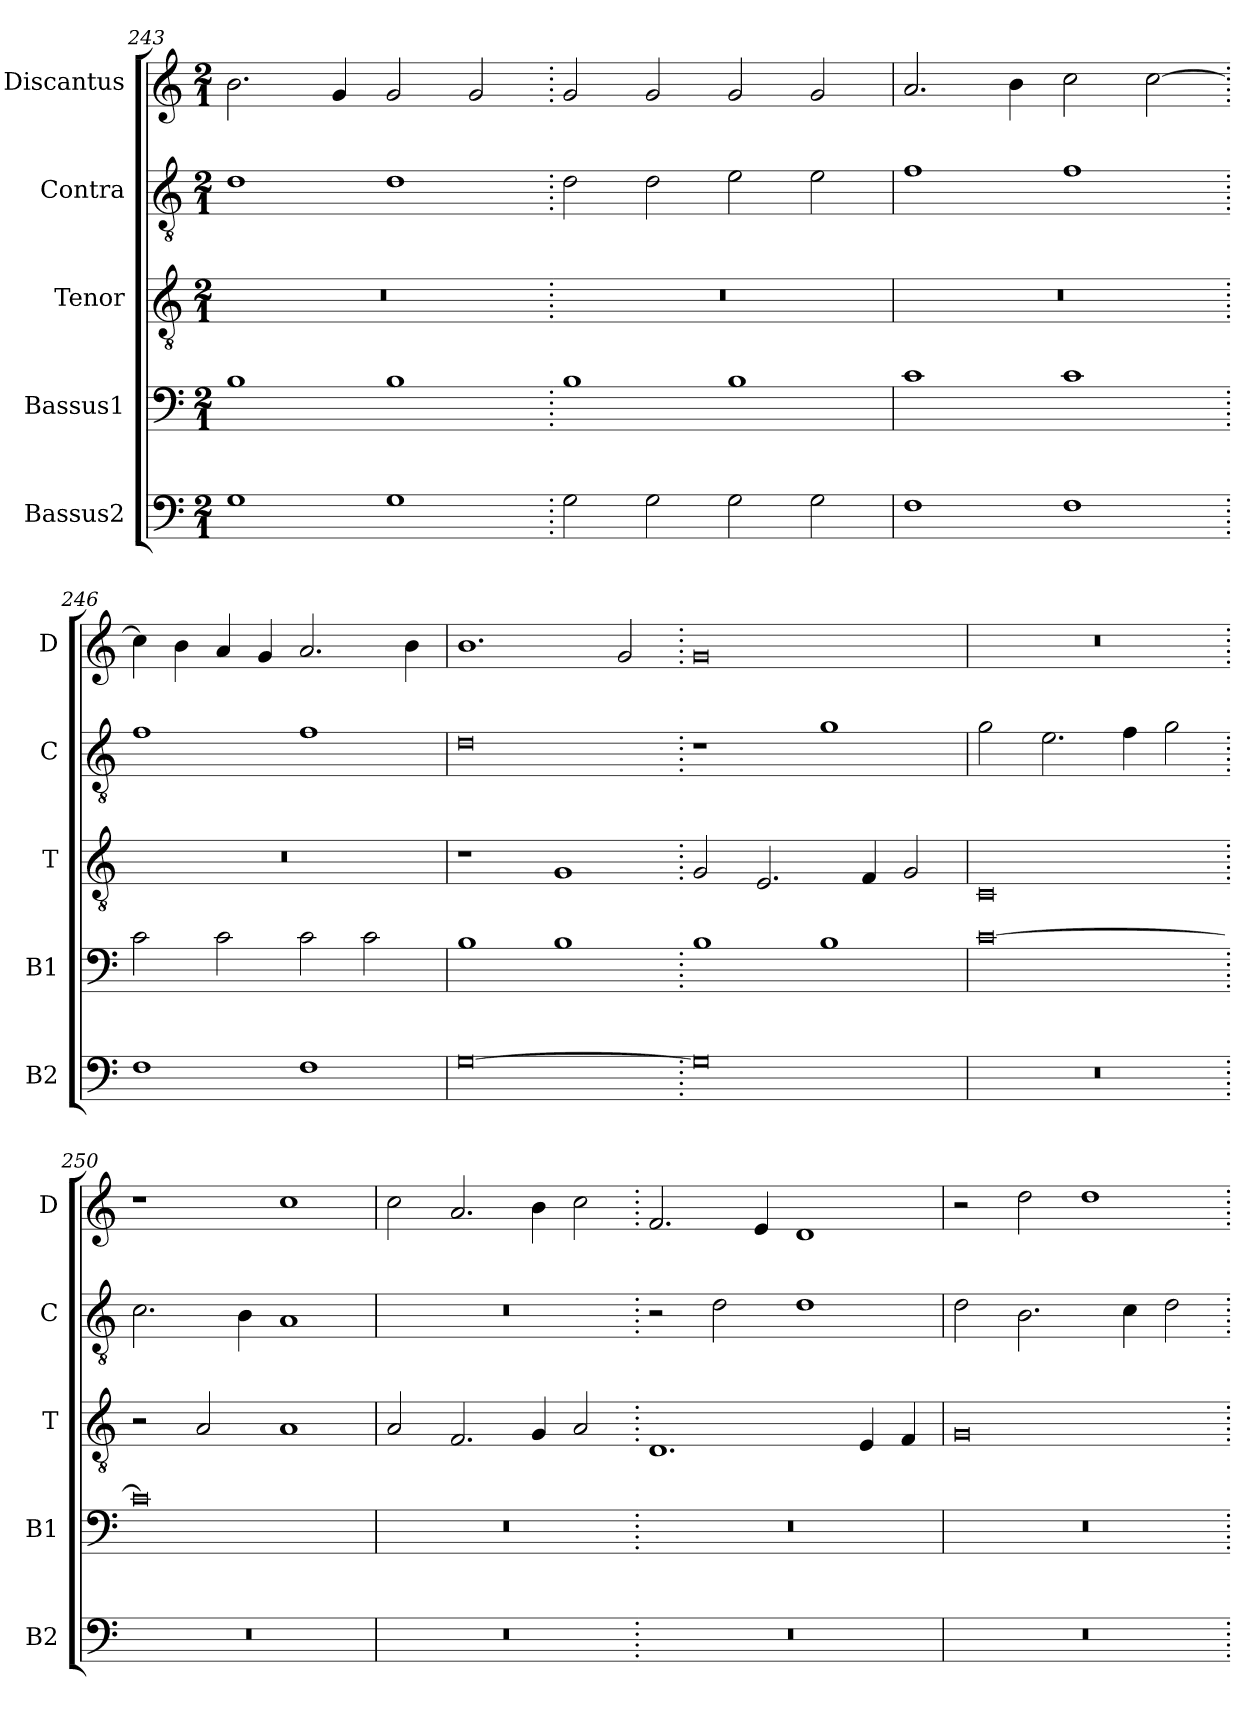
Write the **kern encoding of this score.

**kern	**kern	**kern	**kern	**kern
*part5	*part4	*part3	*part2	*part1
*staff5	*staff4	*staff3	*staff2	*staff1
*I"Bassus2	*I"Bassus1	*I"Tenor	*I"Contra	*I"Discantus
*I'B2	*I'B1	*I'T	*I'C	*I'D
*clefF4	*clefF4	*clefGv2	*clefGv2	*clefG2
*k[]	*k[]	*k[]	*k[]	*k[]
*M2/1	*M2/1	*M2/1	*M2/1	*M2/1
=243	=243	=243	=243	=243
1G	1B	0r	1d	2.b\
.	.	.	.	4g/
1G	1B	.	1d	2g/
.	.	.	.	2g/
=244.	=244.	=244.	=244.	=244.
2G\	1B	0r	2d\	2g/
2G\	.	.	2d\	2g/
2G\	1B	.	2e\	2g/
2G\	.	.	2e\	2g/
=245	=245	=245	=245	=245
1F	1c	0r	1f	2.a/
.	.	.	.	4b\
1F	1c	.	1f	2cc\
.	.	.	.	[2cc\
=246.	=246.	=246.	=246.	=246.
1F	2c\	0r	1f	4cc\]
.	.	.	.	4b\
.	2c\	.	.	4a/
.	.	.	.	4g/
1F	2c\	.	1f	2.a/
.	2c\	.	.	.
.	.	.	.	4b\
=247	=247	=247	=247	=247
[0G	1B	1r	0d	1.b
.	1B	1G	.	.
.	.	.	.	2g/
=248.	=248.	=248.	=248.	=248.
0G]	1B	2G/	1r	0g
.	.	2.E/	.	.
.	1B	.	1g	.
.	.	4F/	.	.
.	.	2G/	.	.
=249	=249	=249	=249	=249
0r	[0c	0C	2g\	0r
.	.	.	2.e\	.
.	.	.	4f\	.
.	.	.	2g\	.
=250.	=250.	=250.	=250.	=250.
0r	0c]	2r	2.c\	1r
.	.	2A/	.	.
.	.	.	4B\	.
.	.	1A	1A	1cc
=251	=251	=251	=251	=251
0r	0r	2A/	0r	2cc\
.	.	2.F/	.	2.a/
.	.	4G/	.	4b\
.	.	2A/	.	2cc\
=252.	=252.	=252.	=252.	=252.
0r	0r	1.D	2r	2.f/
.	.	.	2d\	.
.	.	.	.	4e/
.	.	.	1d	1d
.	.	4E/	.	.
.	.	4F/	.	.
=253	=253	=253	=253	=253
0r	0r	0G	2d\	2r
.	.	.	2.B\	2dd\
.	.	.	.	1dd
.	.	.	4c\	.
.	.	.	2d\	.
=.	=.	=.	=.	=.
*-	*-	*-	*-	*-
